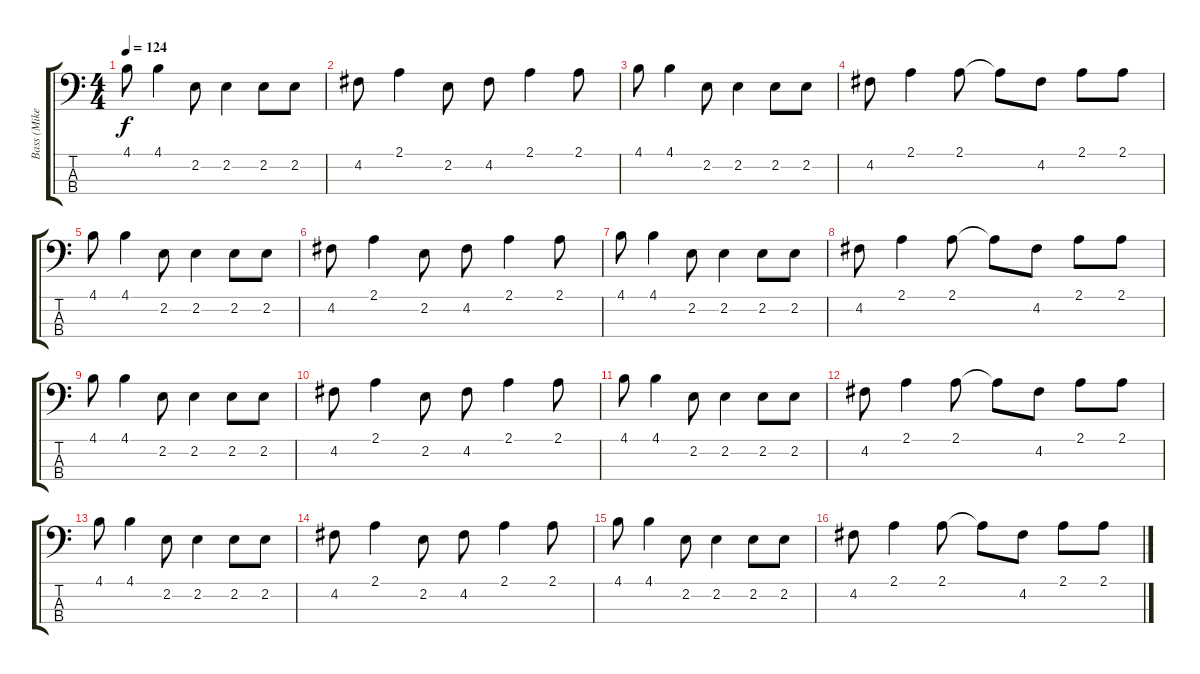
\track ("Bass (Mike Mills)" "Bass (Mike") {instrument electricbasspick}
\staff {score tabs}
\tuning (G2 D2 A1 E1) {hide}
\ts (4 4)
\tempo 124
\clef f4
\ks c
4.1.8{dy f} 4.1.4 2.2.8 2.2.4 2.2.8 2.2.8 |
4.2.8 2.1.4 2.2.8 4.2.8 2.1.4 2.1.8 |
4.1.8 4.1.4 2.2.8 2.2.4 2.2.8 2.2.8 |
4.2.8 2.1.4 2.1.8 2.1{t}.8 4.2.8 2.1.8 2.1.8 |
4.1.8 4.1.4 2.2.8 2.2.4 2.2.8 2.2.8 |
4.2.8 2.1.4 2.2.8 4.2.8 2.1.4 2.1.8 |
4.1.8 4.1.4 2.2.8 2.2.4 2.2.8 2.2.8 |
4.2.8 2.1.4 2.1.8 2.1{t}.8 4.2.8 2.1.8 2.1.8 |
4.1.8 4.1.4 2.2.8 2.2.4 2.2.8 2.2.8 |
4.2.8 2.1.4 2.2.8 4.2.8 2.1.4 2.1.8 |
4.1.8 4.1.4 2.2.8 2.2.4 2.2.8 2.2.8 |
4.2.8 2.1.4 2.1.8 2.1{t}.8 4.2.8 2.1.8 2.1.8 |
4.1.8 4.1.4 2.2.8 2.2.4 2.2.8 2.2.8 |
4.2.8 2.1.4 2.2.8 4.2.8 2.1.4 2.1.8 |
4.1.8 4.1.4 2.2.8 2.2.4 2.2.8 2.2.8 |
4.2.8 2.1.4 2.1.8 2.1{t}.8 4.2.8 2.1.8 2.1.8
